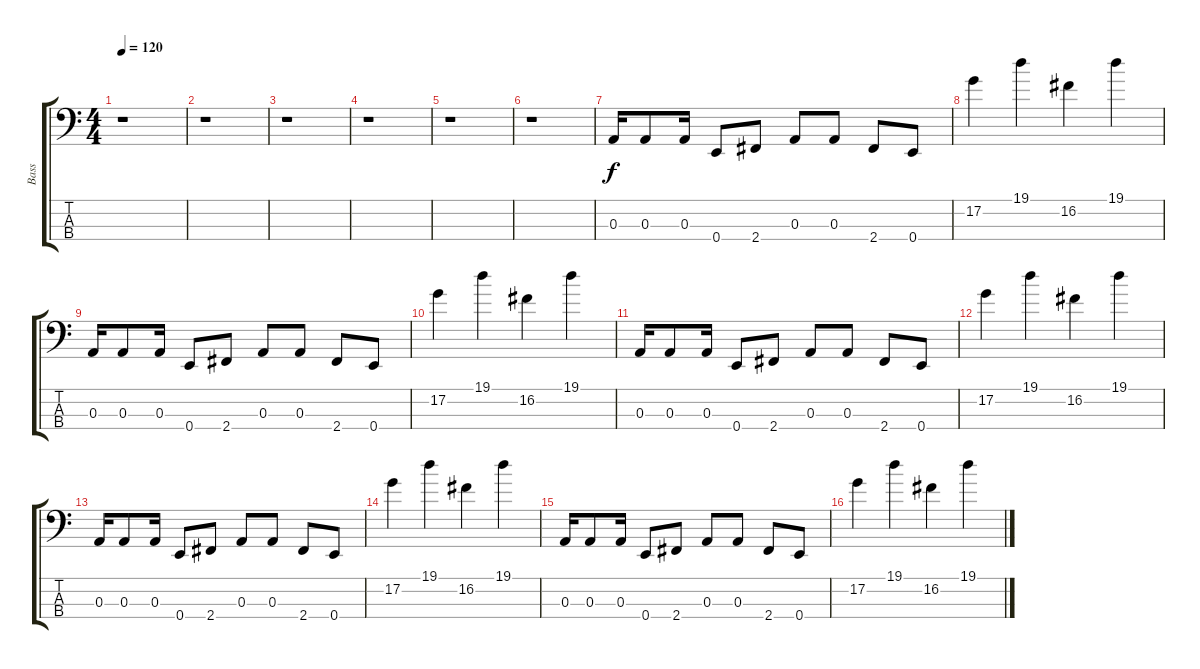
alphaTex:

\track ("Bass" "Bass") {instrument electricbasspick}
\staff {score tabs}
\tuning (G2 D2 A1 E1) {hide}
\ts (4 4)
\tempo 120
\clef f4
\ks c
r.1{dy f} |
r.1 |
r.1 |
r.1 |
r.1 |
r.1 |
0.3.16 0.3.8 0.3.16 0.4.8 2.4.8 0.3.8 0.3.8 2.4.8 0.4.8 |
17.2.4 19.1.4 16.2.4 19.1.4 |
0.3.16 0.3.8 0.3.16 0.4.8 2.4.8 0.3.8 0.3.8 2.4.8 0.4.8 |
17.2.4 19.1.4 16.2.4 19.1.4 |
0.3.16 0.3.8 0.3.16 0.4.8 2.4.8 0.3.8 0.3.8 2.4.8 0.4.8 |
17.2.4 19.1.4 16.2.4 19.1.4 |
0.3.16 0.3.8 0.3.16 0.4.8 2.4.8 0.3.8 0.3.8 2.4.8 0.4.8 |
17.2.4 19.1.4 16.2.4 19.1.4 |
0.3.16 0.3.8 0.3.16 0.4.8 2.4.8 0.3.8 0.3.8 2.4.8 0.4.8 |
17.2.4 19.1.4 16.2.4 19.1.4
